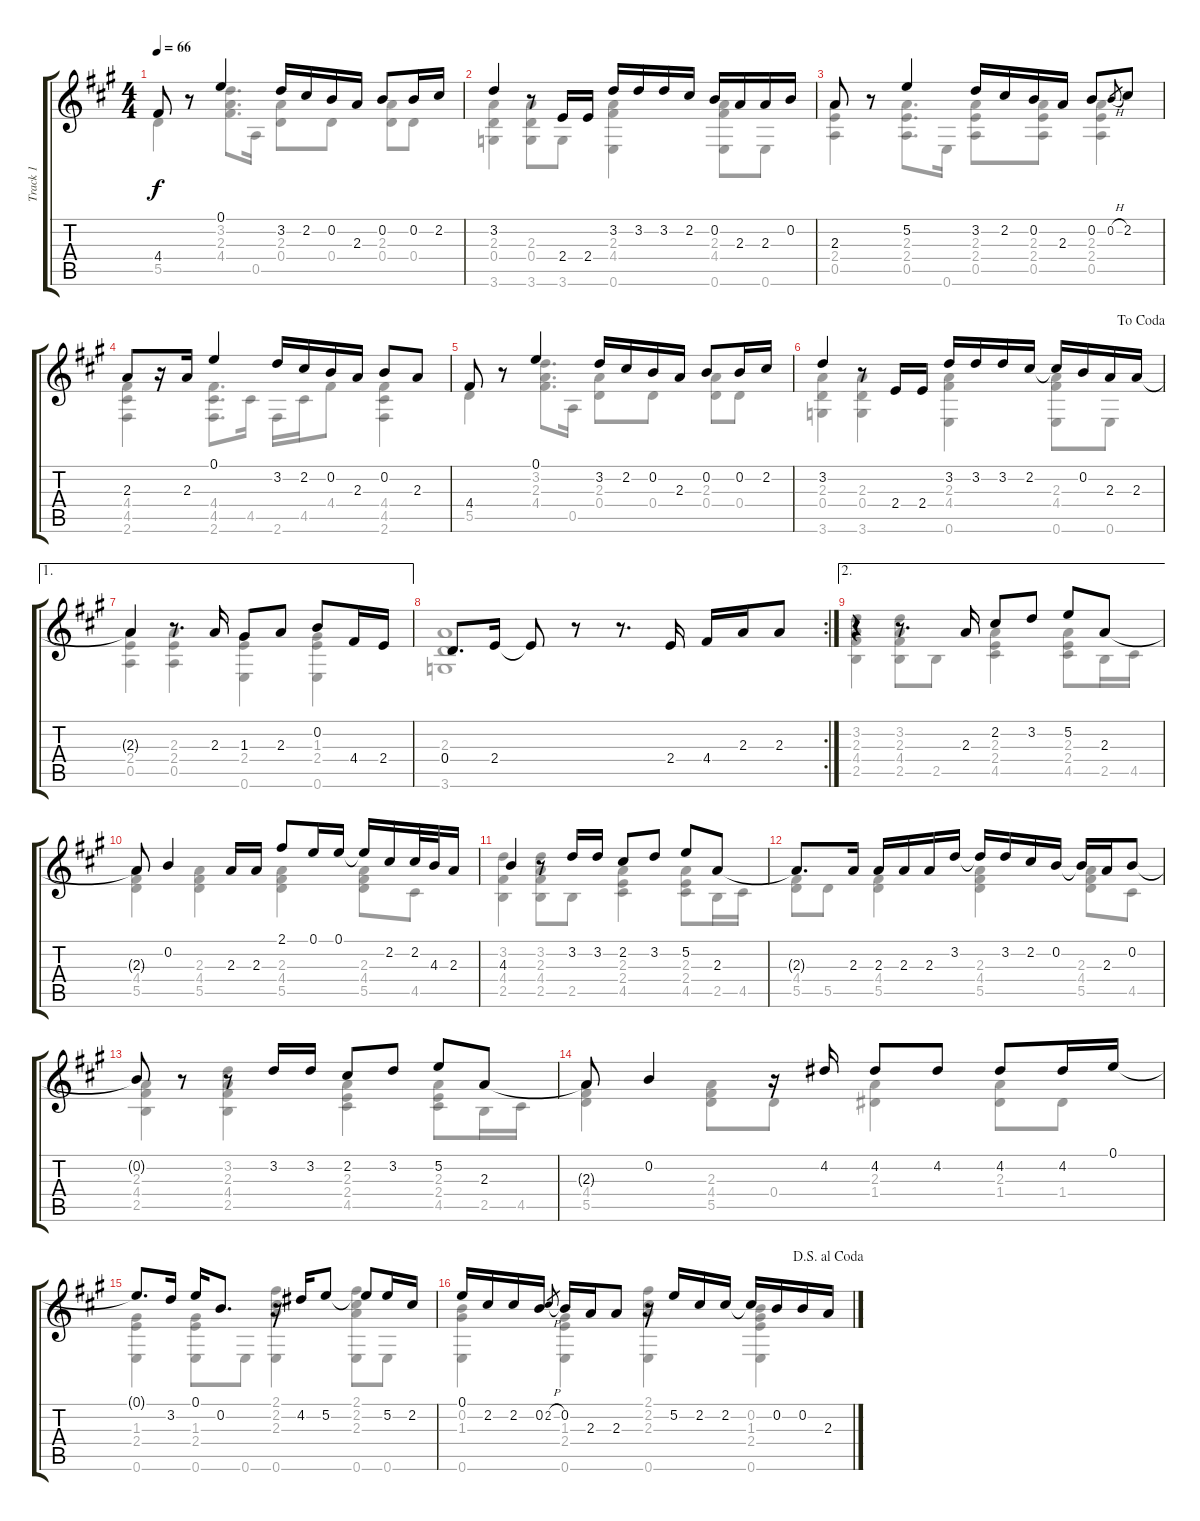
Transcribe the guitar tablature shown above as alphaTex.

\track ("Track 1" "Track 1") {instrument acousticguitarnylon}
\staff {score tabs}
\tuning (E4 B3 G3 D3 A2 E2) {hide}
\voice
\ts (4 4)
\tempo 66
\clef g2
\ks a
4.4.8{dy f} r.8 0.1.4 3.2.16 2.2.16 0.2.16 2.3.16 0.2.8 0.2.16 2.2.16 |
3.2.4 r.8 2.4.16 2.4.16 3.2.16 3.2.16 3.2.16 2.2.16 0.2.16 2.3.16 2.3.16 0.2.16 |
2.3.8 r.8 5.2.4 3.2.16 2.2.16 0.2.16 2.3.16 0.2.8 0.2{h}.8{gr} 2.2.8 |
2.3.8 r.16 2.3.16 0.1.4 3.2.16 2.2.16 0.2.16 2.3.16 0.2.8 2.3.8 |
4.4.8 r.8 0.1.4 3.2.16 2.2.16 0.2.16 2.3.16 0.2.8 0.2.16 2.2.16 |
\jump dacoda
3.2.4 r.8 2.4.16 2.4.16 3.2.16 3.2.16 3.2.16 2.2.16 2.2{t}.16 0.2.16 2.3.16 2.3.16 |
\ae 1
2.3{t}.4 r.8{d} 2.3.16 1.3.8 2.3.8 0.2.8 4.4.16 2.4.16 |
\rc 2
0.4.8{d} 2.4.16 2.4{t}.8 r.8 r.8{d} 2.4.16 4.4.16 2.3.16 2.3.8 |
\ae 2
r.4 r.8{d} 2.3.16 2.2.8 3.2.8 5.2.8 2.3.8 |
2.3{t}.8 0.2.4 2.3.16 2.3.16 2.1.8 0.1.16 0.1.16 0.1{t}.16 2.2.16 2.2.32 4.3.32 2.3.16 |
4.3.4 r.8 3.2.16 3.2.16 2.2.8 3.2.8 5.2.8 2.3.8 |
2.3{t}.8{d} 2.3.16 2.3.16 2.3.16 2.3.16 3.2.16 3.2{t}.16 3.2.16 2.2.16 0.2.16 0.2{t}.16 2.3.16 0.2.8 |
0.2{t}.8 r.8 r.8 3.2.16 3.2.16 2.2.8 3.2.8 5.2.8 2.3.8 |
2.3{t}.8 0.2.4 r.16 4.2.16 4.2.8 4.2.8 4.2.8 4.2.16 0.1.16 |
0.1{t}.8{d} 3.2.16 0.1.16 0.2.8{d} r.16 4.2.16 5.2.8 5.2{t}.8 5.2.16 2.2.16 |
\jump dalsegnoalcoda
0.1.16 2.2.16 2.2.16 0.2.16 2.2{h}.8{gr} 0.2.16 2.3.16 2.3.8 r.16 5.2.16 2.2.16 2.2.16 2.2{t}.16 0.2.16 0.2.16 2.3.16
\voice
\clef g2
\ottava regular
\simile none
\ks a
5.5.4{dy f} (3.2 2.3 4.4).8{d} 0.5.16 (2.3 0.4).8 0.4.8 (2.3 0.4).8 0.4.8 |
(2.3 0.4 3.6).4 (2.3 0.4 3.6).8 3.6.8 (2.3 4.4 0.6).4 (2.3 4.4 0.6).8 0.6.8 |
(2.3 2.4 0.5).4 (2.3 2.4 0.5).8{d} 0.6.16 (2.3 2.4 0.5).8 (2.3 2.4 0.5).8 (2.3 2.4 0.5).4 |
(4.4 4.5 2.6).4 (4.4 4.5 2.6).8{d} 4.5.16 2.6.16 4.5.16 4.4.8 (4.4 4.5 2.6).4 |
5.5.4 (3.2 2.3 4.4).8{d} 0.5.16 (2.3 0.4).8 0.4.8 (2.3 0.4).8 0.4.8 |
(2.3 0.4 3.6).4 (2.3 0.4 3.6).4 (2.3 4.4 0.6).4 (2.3 4.4 0.6).8 0.6.8 |
(2.3 2.4 0.5).4 (2.3 2.4 0.5).4 (1.3 2.4 0.6).4 (1.3 2.4 0.6).4 |
(2.3 0.4 3.6).1 |
(3.2 2.3 4.4 2.5).4 (3.2 2.3 4.4 2.5).8 2.5.8 (2.3 2.4 4.5).4 (2.3 2.4 4.5).8 2.5.16 4.5.16 |
(2.3 4.4 5.5).4 (2.3 4.4 5.5).4 (2.3 4.4 5.5).4 (2.3 4.4 5.5).8 4.5.8 |
(3.2 4.4 2.5).4 (3.2 2.3 4.4 2.5).8 2.5.8 (2.3 2.4 4.5).4 (2.3 2.4 4.5).8 2.5.16 4.5.16 |
(4.4 5.5).8 5.5.8 (4.4 5.5).4 (2.3 4.4 5.5).4 (2.3 4.4 5.5).8 4.5.8 |
(2.3 4.4 2.5).4 (3.2 2.3 4.4 2.5).4 (2.3 2.4 4.5).4 (2.3 2.4 4.5).8 2.5.16 4.5.16 |
(2.3 4.4 5.5).4 (2.3 4.4 5.5).8 0.4.8 (2.3 1.4).4 (2.3 1.4).8 1.4.8 |
(1.3 2.4 0.6).4 (1.3 2.4 0.6).8 0.6.8 (2.1 2.2 2.3 0.6).4 (2.1 2.2 2.3 0.6).8 0.6.8 |
(0.2 1.3 0.6).4 (1.3 2.4 0.6).4 (2.1 2.2 2.3 0.6).4 (0.2 1.3 2.4 0.6).4
